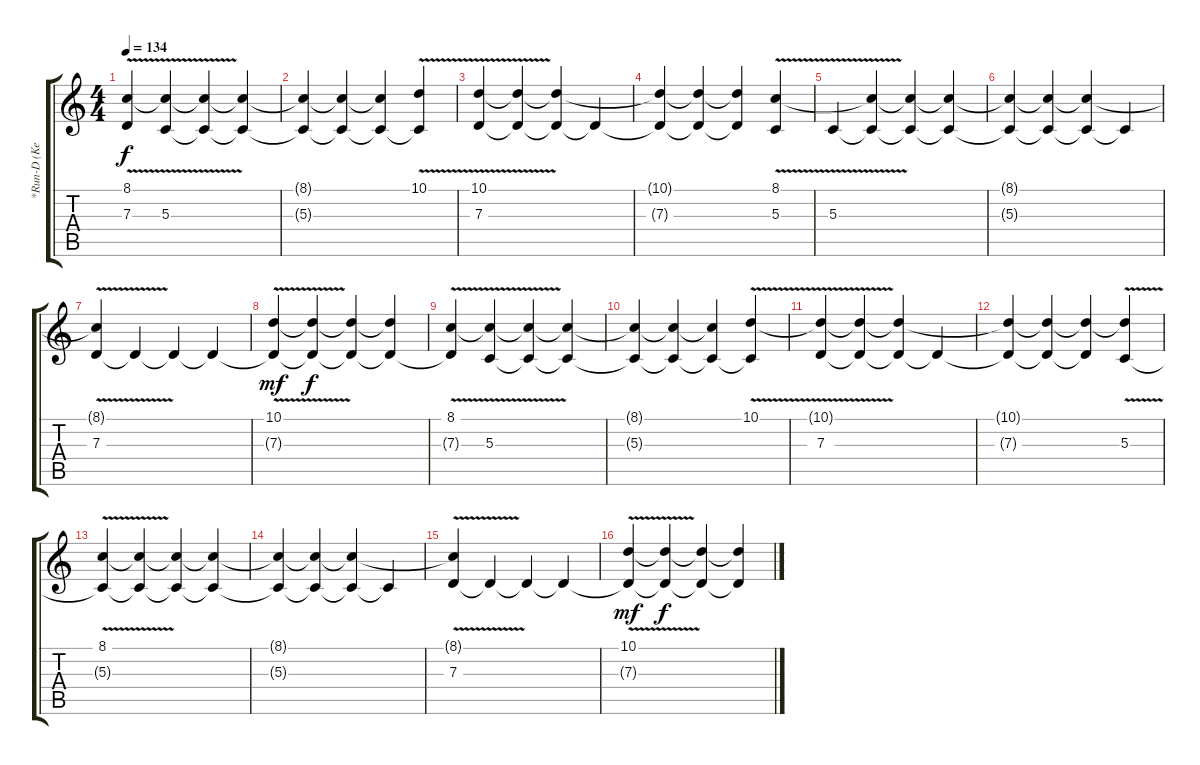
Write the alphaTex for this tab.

\track ("*Run-D (Keyboard 3)" "*Run-D (Ke") {instrument tremolostrings}
\staff {score tabs}
\tuning (E4 B3 G3 D3 A2 E2) {hide}
\ts (4 4)
\tempo 134
\clef g2
\ks c
(8.1{v} 7.3{t}).4{dy f} (8.1{t} 5.3{v}).4 (8.1{t} 5.3{t}).4 (8.1{t} 5.3{t}).4 |
(8.1{t} 5.3{t}).4 (8.1{t} 5.3{t}).4 (8.1{t} 5.3{t}).4 (10.1{v} 5.3{t}).4 |
(10.1{v} 7.3{v}).4 (10.1{t} 7.3{t}).4 (10.1{t} 7.3{t}).4 7.3{t}.4 |
(10.1{t} 7.3{t}).4 (10.1{t} 7.3{t}).4 (10.1{t} 7.3{t}).4 (8.1{v} 5.3{v}).4 |
5.3{v}.4 (8.1{t} 5.3{t}).4 (8.1{t} 5.3{t}).4 (8.1{t} 5.3{t}).4 |
(8.1{t} 5.3{t}).4 (8.1{t} 5.3{t}).4 (8.1{t} 5.3{t}).4 5.3{t}.4 |
(8.1{t} 7.3{v}).4 7.3{t}.4 7.3{t}.4 7.3{t}.4 |
(10.1{v} 7.3{t}).4{dy mf} (10.1{t} 7.3{t}).4{dy f} (10.1{t} 7.3{t}).4 (10.1{t} 7.3{t}).4 |
(8.1{v} 7.3{t}).4 (8.1{t} 5.3{v}).4 (8.1{t} 5.3{t}).4 (8.1{t} 5.3{t}).4 |
(8.1{t} 5.3{t}).4 (8.1{t} 5.3{t}).4 (8.1{t} 5.3{t}).4 (10.1{v} 5.3{t}).4 |
(10.1{t} 7.3{v}).4 (10.1{t} 7.3{t}).4 (10.1{t} 7.3{t}).4 7.3{t}.4 |
(10.1{t} 7.3{t}).4 (10.1{t} 7.3{t}).4 (10.1{t} 7.3{t}).4 (10.1{t} 5.3{v}).4 |
(8.1{v} 5.3{t}).4 (8.1{t} 5.3{t}).4 (8.1{t} 5.3{t}).4 (8.1{t} 5.3{t}).4 |
(8.1{t} 5.3{t}).4 (8.1{t} 5.3{t}).4 (8.1{t} 5.3{t}).4 5.3{t}.4 |
(8.1{t} 7.3{v}).4 7.3{t}.4 7.3{t}.4 7.3{t}.4 |
(10.1{v} 7.3{t}).4{dy mf} (10.1{t} 7.3{t}).4{dy f} (10.1{t} 7.3{t}).4 (10.1{t} 7.3{t}).4
